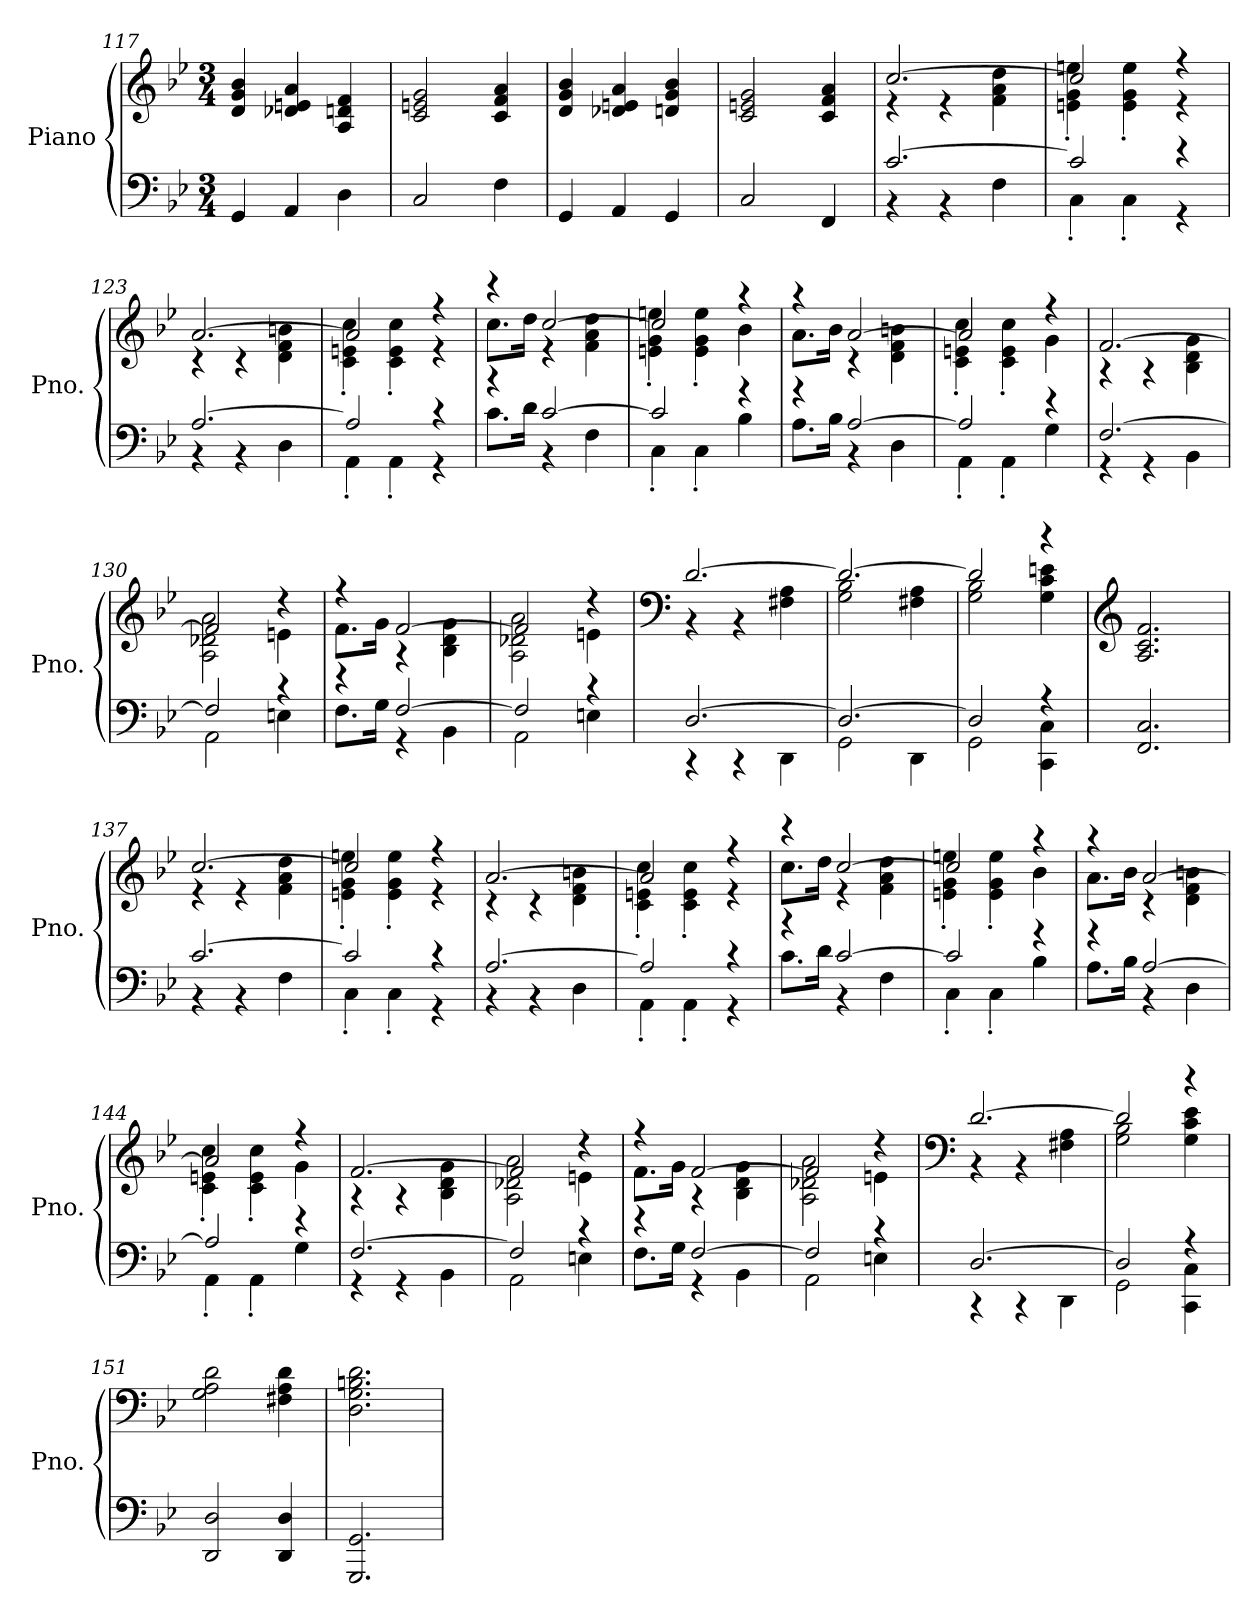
**kern	**kern
*part1	*part1
*staff2	*staff1
*I"Piano	*
*I'Pno.	*
*clefF4	*clefG2
*k[b-e-]	*k[b-e-]
*M3/4	*M3/4
=117	=117
4GG/	4d/ 4g/ 4b-/
4AA/	4d-X/ 4en/ 4a/
4D\	4A/ 4dn/ 4f/
=118	=118
2C/	2c/ 2en/ 2g/
4F\	4c/ 4f/ 4a/
!!LO:LB:g=z
=119	=119
4GG/	4d/ 4g/ 4b-/
4AA/	4d-X/ 4en/ 4a/
4GG/	4dn/ 4g/ 4b-/
=120	=120
2C/	2c/ 2en/ 2g/
4FF/	4c/ 4f/ 4a/
=121	=121
*^	*^
[2.c/	4r	[2.cc/	4r
.	4r	.	4r
.	4F\	.	4f\ 4a\ 4dd\
=122	=122	=122	=122
2c/]	4C'\	2cc/]	4en\' 4g\' 4een\'
.	4C'\	.	4e\' 4g\' 4ee\'
4r	4r	4r	4r
=123	=123	=123	=123
[2.A/	4r	[2.a/	4r
.	4r	.	4r
.	4D\	.	4d\ 4f\ 4bn\
=124	=124	=124	=124
2A/]	4AA'\	2a/]	4c\' 4en\' 4cc\'
.	4AA'\	.	4c\' 4e\' 4cc\'
4r	4r	4r	4r
=125	=125	=125	=125
4r	8.c\L	4r	8.cc\L
.	16d\Jk	.	16dd\Jk
[2c/	4r	[2cc/	4r
.	4F\	.	4f\ 4a\ 4dd\
=126	=126	=126	=126
2c/]	4C'\	2cc/]	4en\' 4g\' 4een\'
.	4C'\	.	4e\' 4g\' 4ee\'
4r	4B-\	4r	4b-\
!!LO:LB:g=z	!!
=127	=127	=127	=127
4r	8.A\L	4r	8.a\L
.	16B-\Jk	.	16b-\Jk
[2A/	4r	[2a/	4r
.	4D\	.	4d\ 4f\ 4bn\
=128	=128	=128	=128
2A/]	4AA'\	2a/]	4c\' 4en\' 4cc\'
.	4AA'\	.	4c\' 4e\' 4cc\'
4r	4G\	4r	4g\
=129	=129	=129	=129
[2.F/	4r	[2.f/	4r
.	4r	.	4r
.	4BB-\	.	4B-\ 4d\ 4g\
=130	=130	=130	=130
2F/]	2AA\	2f/]	2A\ 2d-X\ 2a\
4r	4En\	4r	4en\
=131	=131	=131	=131
4r	8.F\L	4r	8.f\L
.	16G\Jk	.	16g\Jk
[2F/	4r	[2f/	4r
.	4BB-\	.	4B-\ 4d\ 4g\
=132	=132	=132	=132
2F/]	2AA\	2f/]	2A\ 2d-X\ 2a\
4r	4En\	4r	4en\
=133	=133	=133	=133
*	*	*clefF4	*
[2.D/	4r	[2.d/	4r
.	4r	.	4r
.	4DD\	.	4F#X\ 4A\
=134	=134	=134	=134
2.D/_	2GG\	2.d/_	2G\ 2B-\
.	4DD\	.	4F#X\ 4A\
!!LO:LB:g=z	!!
=135	=135	=135	=135
2D/]	2GG\	2d/]	2G\ 2B-\
4r	4CC\ 4C\	4r	4G\ 4c\ 4en\
*v	*v	*	*
*	*v	*v
=136	=136
*	*clefG2
2.FF/ 2.C/	2.A/ 2.c/ 2.f/
=137	=137
*^	*^
[2.c/	4r	[2.cc/	4r
.	4r	.	4r
.	4F\	.	4f\ 4a\ 4dd\
=138	=138	=138	=138
2c/]	4C'\	2cc/]	4en\' 4g\' 4een\'
.	4C'\	.	4e\' 4g\' 4ee\'
4r	4r	4r	4r
=139	=139	=139	=139
[2.A/	4r	[2.a/	4r
.	4r	.	4r
.	4D\	.	4d\ 4f\ 4bn\
=140	=140	=140	=140
2A/]	4AA'\	2a/]	4c\' 4en\' 4cc\'
.	4AA'\	.	4c\' 4e\' 4cc\'
4r	4r	4r	4r
=141	=141	=141	=141
4r	8.c\L	4r	8.cc\L
.	16d\Jk	.	16dd\Jk
[2c/	4r	[2cc/	4r
.	4F\	.	4f\ 4a\ 4dd\
=142	=142	=142	=142
2c/]	4C'\	2cc/]	4en\' 4g\' 4een\'
.	4C'\	.	4e\' 4g\' 4ee\'
4r	4B-\	4r	4b-\
=143	=143	=143	=143
4r	8.A\L	4r	8.a\L
.	16B-\Jk	.	16b-\Jk
[2A/	4r	[2a/	4r
.	4D\	.	4d\ 4f\ 4bn\
!!LO:PB:g=z	!!
=144	=144	=144	=144
2A/]	4AA'\	2a/]	4c\' 4en\' 4cc\'
.	4AA'\	.	4c\' 4e\' 4cc\'
4r	4G\	4r	4g\
=145	=145	=145	=145
[2.F/	4r	[2.f/	4r
.	4r	.	4r
.	4BB-\	.	4B-\ 4d\ 4g\
=146	=146	=146	=146
2F/]	2AA\	2f/]	2A\ 2d-X\ 2a\
4r	4En\	4r	4en\
=147	=147	=147	=147
4r	8.F\L	4r	8.f\L
.	16G\Jk	.	16g\Jk
[2F/	4r	[2f/	4r
.	4BB-\	.	4B-\ 4d\ 4g\
=148	=148	=148	=148
2F/]	2AA\	2f/]	2A\ 2d-X\ 2a\
4r	4En\	4r	4en\
=149	=149	=149	=149
*	*	*clefF4	*
*	*	*MM105	*
[2.D/	4r	[2.d/	4r
.	4r	.	4r
*	*	*MM102	*
.	4DD\	.	4F#X\ 4A\
=150	=150	=150	=150
*	*	*MM99	*
2D/]	2GG\	2d/]	2G\ 2B-\
*	*	*MM95	*
4r	4CC\ 4C\	4r	4G\ 4c\ 4e-\
*v	*v	*	*
*	*v	*v
=151	=151
*	*MM81
2DD/ 2D/	2G\ 2A\ 2d\
*	*MM75
4DD/ 4D/	4F#X\ 4A\ 4d\
=152	=152
*	*MM40
2.GGG/ 2.GG/	2.D\ 2.G\ 2.Bn\ 2.d\
=	=
*-	*-
